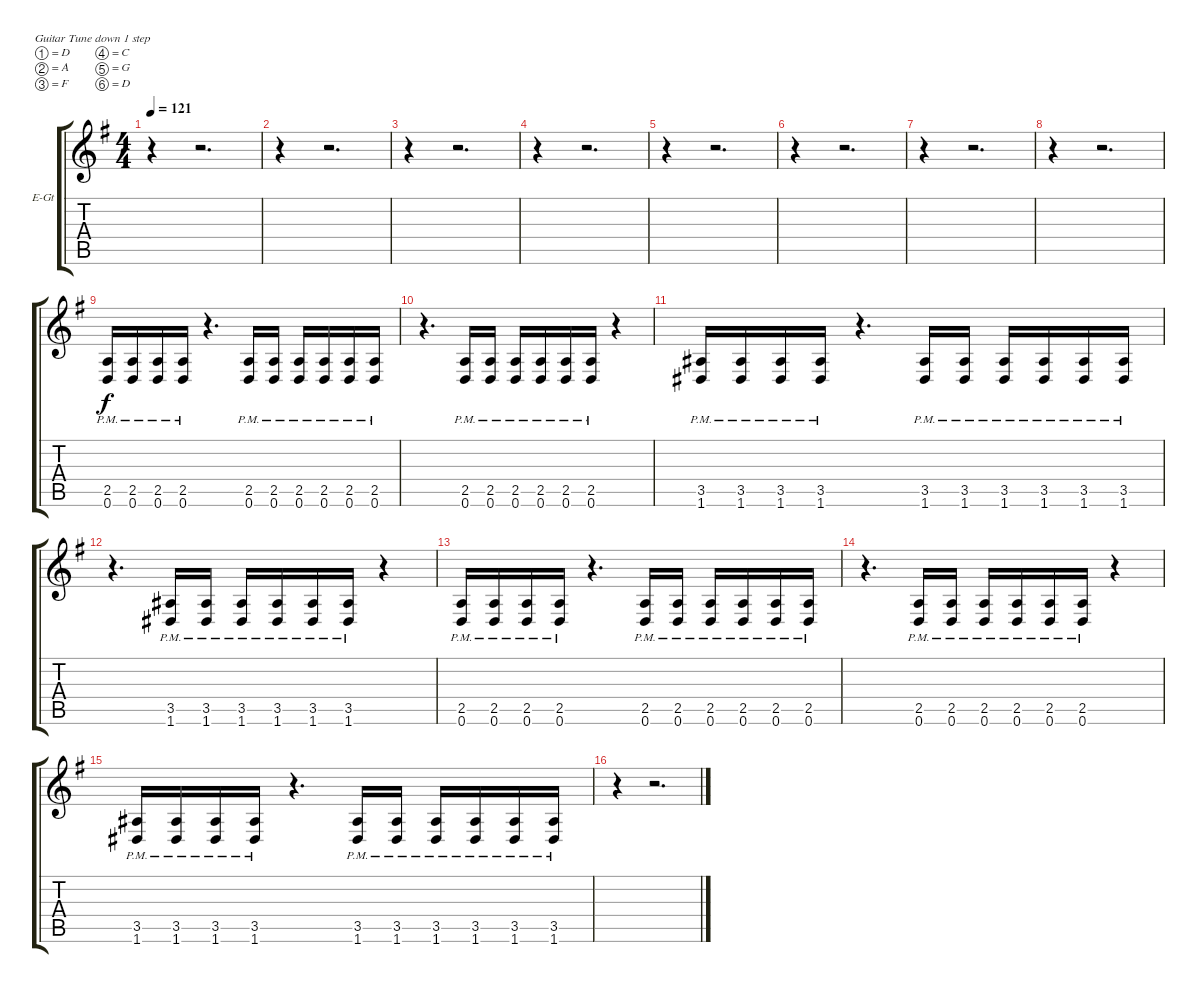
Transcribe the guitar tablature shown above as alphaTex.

\bracketExtendMode groupsimilarinstruments
\firstSystemTrackNameOrientation horizontal
\otherSystemsTrackNameOrientation horizontal
\track ("Steven Solos" "E-Gt") {instrument overdrivenguitar}
\staff {score tabs}
\tuning (D4 A3 F3 C3 G2 D2)
\ts (4 4)
\tempo 121
\clef g2
\scale
0.333333
\ks g
r.4{dy f} r.2{d} |
\scale
0.333333 r.4 r.2{d} |
\scale
0.333333 r.4 r.2{d} |
\scale
0.333333 r.4 r.2{d} |
\scale
0.333333 r.4 r.2{d} |
\scale
0.333333 r.4 r.2{d} |
\scale
0.333333 r.4 r.2{d} |
\scale
0.333333 r.4 r.2{d} |
\scale
0.333333 (2.5{pm} 0.6{pm}).16 (2.5{pm} 0.6{pm}).16 (2.5{pm} 0.6{pm}).16 (2.5{pm} 0.6{pm}).16 r.4{d} (2.5{pm} 0.6{pm}).16 (2.5{pm} 0.6{pm}).16 (2.5{pm} 0.6{pm}).16 (2.5{pm} 0.6{pm}).16 (2.5{pm} 0.6{pm}).16 (2.5{pm} 0.6{pm}).16 |
\scale
0.333333 r.4{d} (2.5{pm} 0.6{pm}).16 (2.5{pm} 0.6{pm}).16 (2.5{pm} 0.6{pm}).16 (2.5{pm} 0.6{pm}).16 (2.5{pm} 0.6{pm}).16 (2.5{pm} 0.6{pm}).16 r.4 |
\scale
0.333333 (3.5{pm} 1.6{pm}).16 (3.5{pm} 1.6{pm}).16 (3.5{pm} 1.6{pm}).16 (3.5{pm} 1.6{pm}).16 r.4{d} (3.5{pm} 1.6{pm}).16 (3.5{pm} 1.6{pm}).16 (3.5{pm} 1.6{pm}).16 (3.5{pm} 1.6{pm}).16 (3.5{pm} 1.6{pm}).16 (3.5{pm} 1.6{pm}).16 |
\scale
0.333333 r.4{d} (3.5{pm} 1.6{pm}).16 (3.5{pm} 1.6{pm}).16 (3.5{pm} 1.6{pm}).16 (3.5{pm} 1.6{pm}).16 (3.5{pm} 1.6{pm}).16 (3.5{pm} 1.6{pm}).16 r.4 |
\scale
0.333333 (2.5{pm} 0.6{pm}).16 (2.5{pm} 0.6{pm}).16 (2.5{pm} 0.6{pm}).16 (2.5{pm} 0.6{pm}).16 r.4{d} (2.5{pm} 0.6{pm}).16 (2.5{pm} 0.6{pm}).16 (2.5{pm} 0.6{pm}).16 (2.5{pm} 0.6{pm}).16 (2.5{pm} 0.6{pm}).16 (2.5{pm} 0.6{pm}).16 |
\scale
0.333333 r.4{d} (2.5{pm} 0.6{pm}).16 (2.5{pm} 0.6{pm}).16 (2.5{pm} 0.6{pm}).16 (2.5{pm} 0.6{pm}).16 (2.5{pm} 0.6{pm}).16 (2.5{pm} 0.6{pm}).16 r.4 |
\scale
0.333333 (3.5{pm} 1.6{pm}).16 (3.5{pm} 1.6{pm}).16 (3.5{pm} 1.6{pm}).16 (3.5{pm} 1.6{pm}).16 r.4{d} (3.5{pm} 1.6{pm}).16 (3.5{pm} 1.6{pm}).16 (3.5{pm} 1.6{pm}).16 (3.5{pm} 1.6{pm}).16 (3.5{pm} 1.6{pm}).16 (3.5{pm} 1.6{pm}).16 |
\scale
0.333333 r.4 r.2{d}
